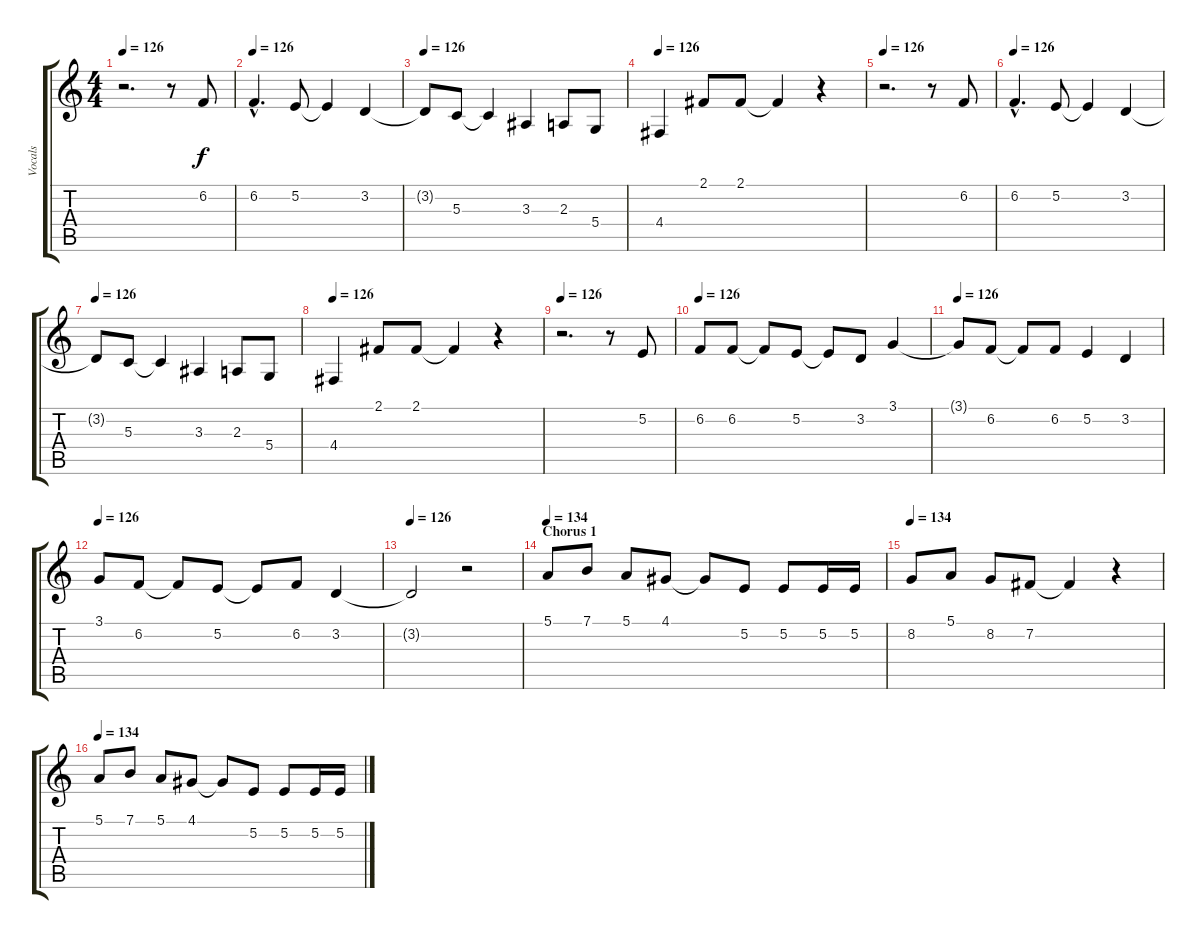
\track ("Vocals" "Vocals") {instrument altosax}
\staff {score tabs}
\tuning (E4 B3 G3 D3 A2 E2) {hide}
\ts (4 4)
\tempo 126
\clef g2
\ks c
r.2{d dy f} r.8 6.2.8 |
\tempo 126
6.2{hac}.4{d} 5.2.8 5.2{t}.4 3.2.4 |
\tempo 126
3.2{t}.8 5.3.8 5.3{t}.4 3.3.4 2.3.8 5.4.8 |
\tempo 126
4.4.4 2.1.8 2.1.8 2.1{t}.4 r.4 |
\tempo 126
r.2{d} r.8 6.2.8 |
\tempo 126
6.2{hac}.4{d} 5.2.8 5.2{t}.4 3.2.4 |
\tempo 126
3.2{t}.8 5.3.8 5.3{t}.4 3.3.4 2.3.8 5.4.8 |
\tempo 126
4.4.4 2.1.8 2.1.8 2.1{t}.4 r.4 |
\tempo 126
r.2{d} r.8 5.2.8 |
\tempo 126
6.2.8 6.2.8 6.2{t}.8 5.2.8 5.2{t}.8 3.2.8 3.1.4 |
\tempo 126
3.1{t}.8 6.2.8 6.2{t}.8 6.2.8 5.2.4 3.2.4 |
\tempo 126
3.1.8 6.2.8 6.2{t}.8 5.2.8 5.2{t}.8 6.2.8 3.2.4 |
\tempo 126
3.2{t}.2 r.2 |
\section ("" "Chorus 1")
\tempo 134
5.1.8 7.1.8 5.1.8 4.1.8 4.1{t}.8 5.2.8 5.2.8 5.2.16 5.2.16 |
\tempo 134
8.2.8 5.1.8 8.2.8 7.2.8 7.2{t}.4 r.4 |
\tempo 134
5.1.8 7.1.8 5.1.8 4.1.8 4.1{t}.8 5.2.8 5.2.8 5.2.16 5.2.16
